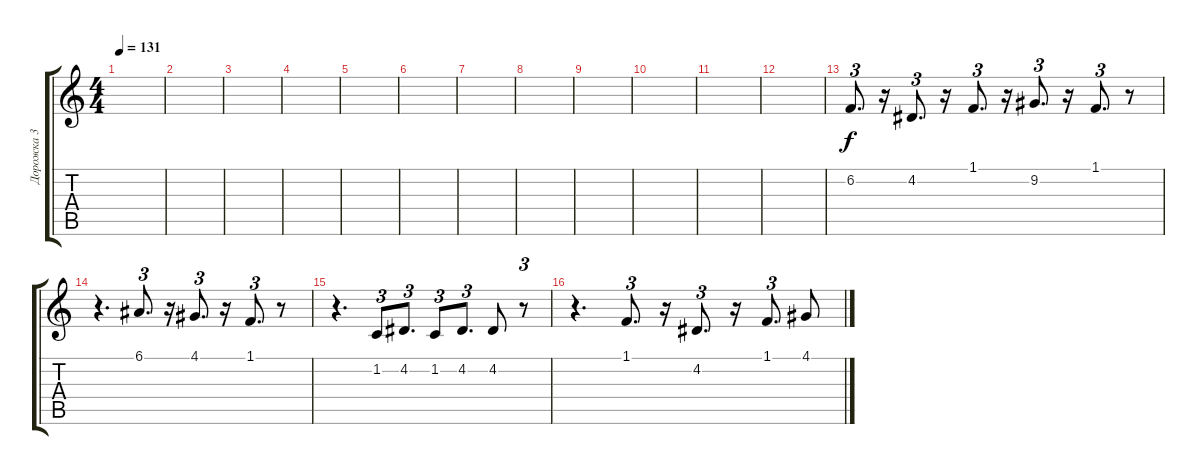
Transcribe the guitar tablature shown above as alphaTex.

\track ("Дорожка 3" "Дорожка 3") {instrument electricpiano2}
\staff {score tabs}
\tuning (E4 B3 G3 D3 A2 E2) {hide}
\ts (4 4)
\tempo 131
\clef g2
\ks c
|
|
|
|
|
|
|
|
|
|
|
|
6.2.8{d tu (3 2)} r.16 4.2.8{d tu (3 2)} r.16 1.1.8{d tu (3 2)} r.16 9.2.8{d tu (3 2)} r.16 1.1.8{d tu (3 2)} r.8 |
r.4{d} 6.1.8{d tu (3 2)} r.16 4.1.8{d tu (3 2)} r.16 1.1.8{d tu (3 2)} r.8 |
r.4{d} 1.2.8{tu (3 2)} 4.2.8{d tu (3 2)} 1.2.8{tu (3 2)} 4.2.8{d tu (3 2)} 4.2.8 r.8{tu (3 2)} |
r.4{d} 1.1.8{d tu (3 2)} r.16 4.2.8{d tu (3 2)} r.16 1.1.8{d tu (3 2)} 4.1.8
